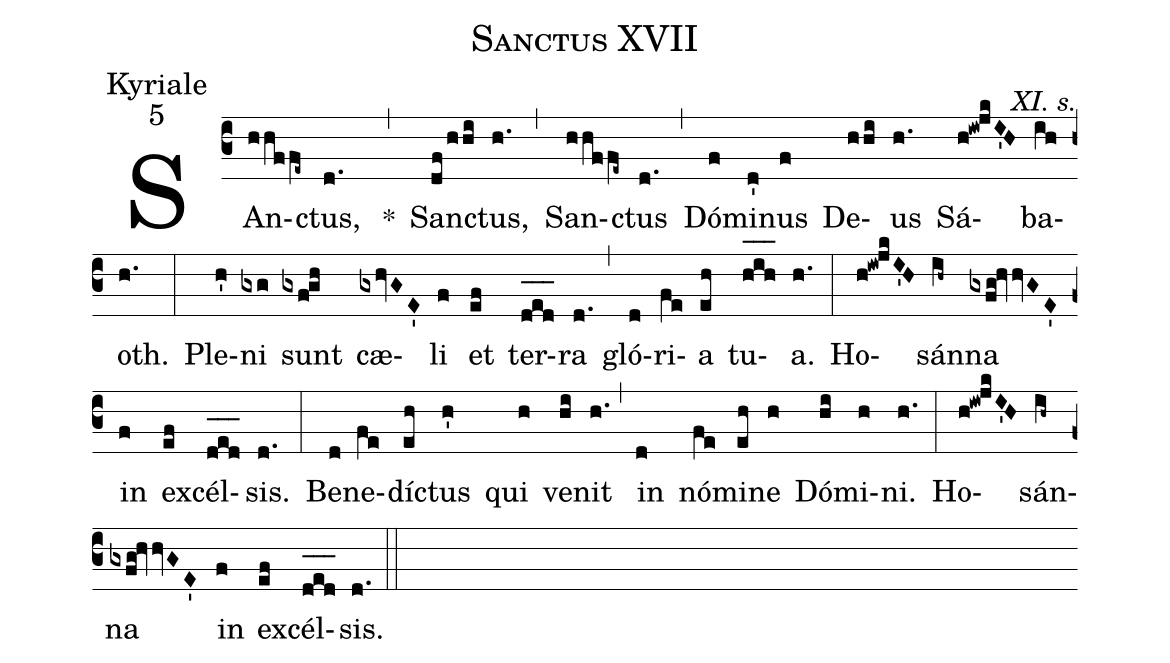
name:Sanctus XVII;
office-part:Kyriale;
mode:5;
commentary:XI. s.;
%%
(c3) SAn(hhffe~)ctus,(d.) <clear>*(,) San(df/hhi)ctus,(h.) (,) San(hhffe~)ctus(d.) (,) Dó(f)mi(d')nus(f) De(hhi)us(h.) Sá(h!iw!jkI'H)ba(ih)oth.(h.) (:) Ple(h')ni(gxg) sunt(gxfgh) cæ(gxhvGE')li(f) et(ef) ter(d_[oh:h]e_[oh:h]d_[oh:h])ra(d.) (,) gló(d)ri(fe)a(eh) tu(h_[oh:h]i_[oh:h]h_[oh:h])a.(h.) (:) Ho(h!iw!jkI'H)sán(ih~)na(gxfg!hvvGE') in(f) ex(ef)cél(d_[oh:h]e_[oh:h]d_[oh:h])sis.(d.) (:) Be(d)ne(fe)dí(eh)ctus(h') qui(h) ve(hi)nit(h.) (,) in(d) nó(fe)mi(eh)ne(h) Dó(hi)mi(h)ni.(h.) (:) Ho(h!iw!jkI'H)sán(ih~)na(gxfg!hvvGE') in(f) ex(ef)cél(d_[oh:h]e_[oh:h]d_[oh:h])sis.(d.) (::)
